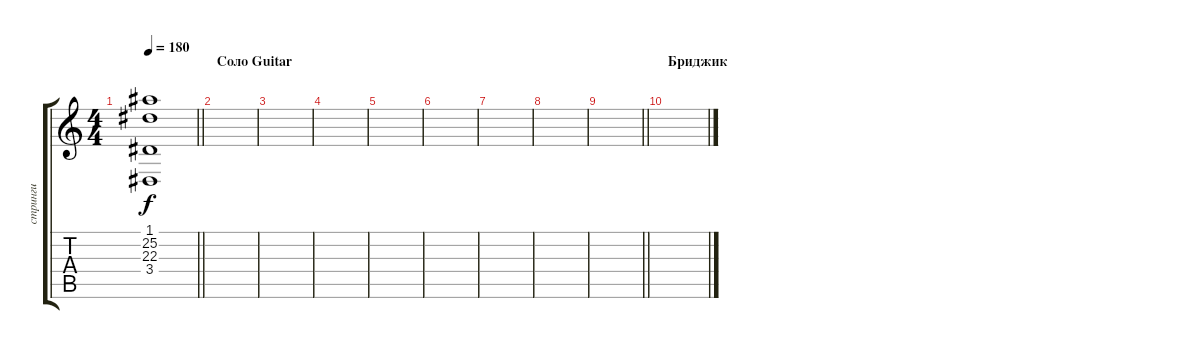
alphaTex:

\track ("стринги" "стринги") {instrument stringensemble1}
\staff {score tabs}
\tuning (D4 A3 F3 C3 G2 D2) {hide}
\ts (4 4)
\tempo 180
\clef g2
\barLineRight lightlight
\ks c
(1.1{t} 25.2{t} 22.3{t} 3.4{t}).1{dy f} |
\section ("" "Соло Guitar")
|
|
|
|
|
|
|
\barLineRight lightlight
|
\section ("" "Бриджик")
